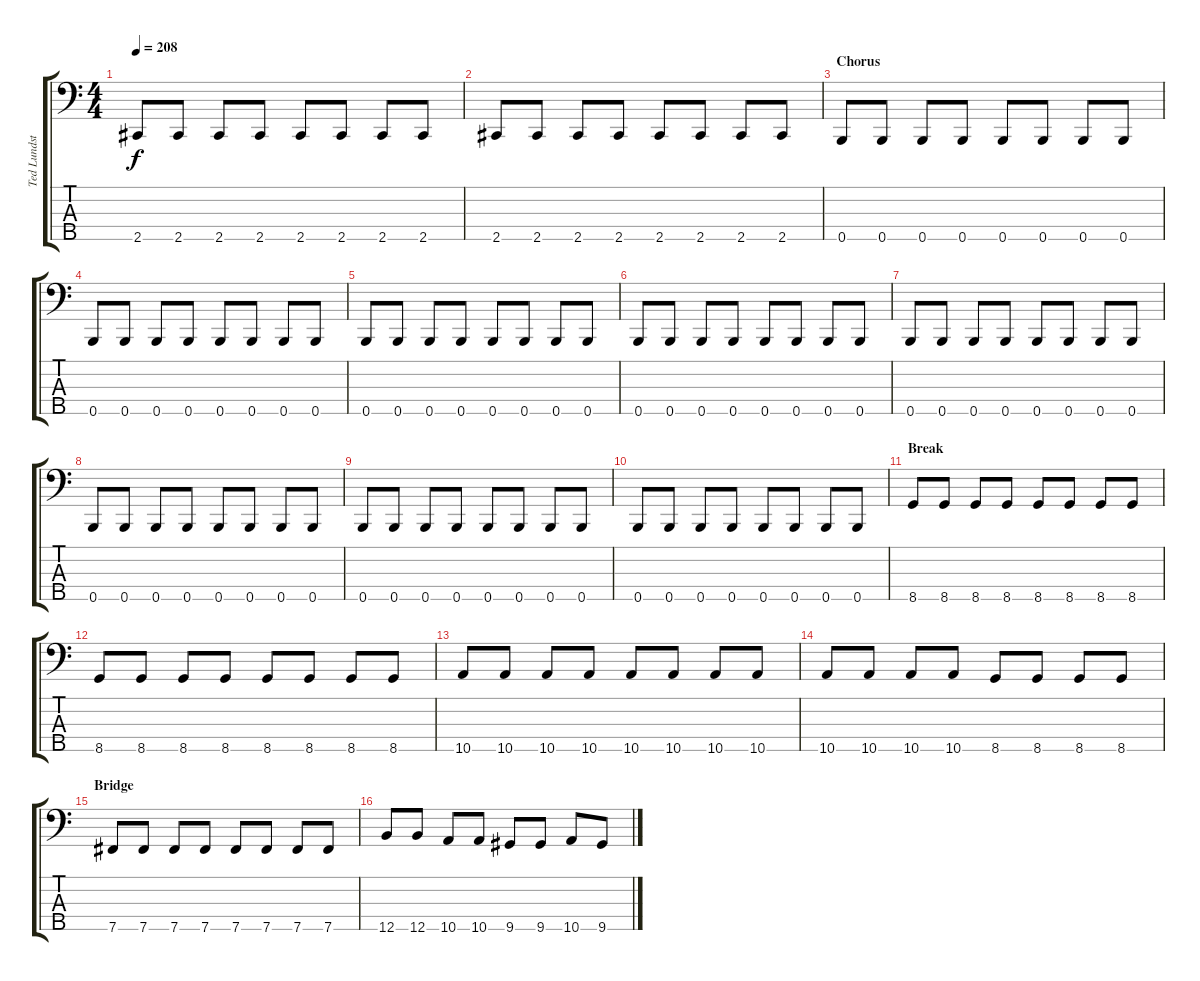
\track ("Ted Lundström" "Ted Lundst") {instrument electricbassfinger}
\staff {score tabs}
\tuning (G2 D2 A1 E1 B0) {hide}
\ts (4 4)
\tempo 208
\clef f4
\ks c
2.5.8{dy f} 2.5.8 2.5.8 2.5.8 2.5.8 2.5.8 2.5.8 2.5.8 |
2.5.8 2.5.8 2.5.8 2.5.8 2.5.8 2.5.8 2.5.8 2.5.8 |
\section ("" "Chorus")
0.5.8 0.5.8 0.5.8 0.5.8 0.5.8 0.5.8 0.5.8 0.5.8 |
0.5.8 0.5.8 0.5.8 0.5.8 0.5.8 0.5.8 0.5.8 0.5.8 |
0.5.8 0.5.8 0.5.8 0.5.8 0.5.8 0.5.8 0.5.8 0.5.8 |
0.5.8 0.5.8 0.5.8 0.5.8 0.5.8 0.5.8 0.5.8 0.5.8 |
0.5.8 0.5.8 0.5.8 0.5.8 0.5.8 0.5.8 0.5.8 0.5.8 |
0.5.8 0.5.8 0.5.8 0.5.8 0.5.8 0.5.8 0.5.8 0.5.8 |
0.5.8 0.5.8 0.5.8 0.5.8 0.5.8 0.5.8 0.5.8 0.5.8 |
0.5.8 0.5.8 0.5.8 0.5.8 0.5.8 0.5.8 0.5.8 0.5.8 |
\section ("" "Break")
8.5.8 8.5.8 8.5.8 8.5.8 8.5.8 8.5.8 8.5.8 8.5.8 |
8.5.8 8.5.8 8.5.8 8.5.8 8.5.8 8.5.8 8.5.8 8.5.8 |
10.5.8 10.5.8 10.5.8 10.5.8 10.5.8 10.5.8 10.5.8 10.5.8 |
10.5.8 10.5.8 10.5.8 10.5.8 8.5.8 8.5.8 8.5.8 8.5.8 |
\section ("" "Bridge")
7.5.8 7.5.8 7.5.8 7.5.8 7.5.8 7.5.8 7.5.8 7.5.8 |
12.5.8 12.5.8 10.5.8 10.5.8 9.5.8 9.5.8 10.5.8 9.5.8
